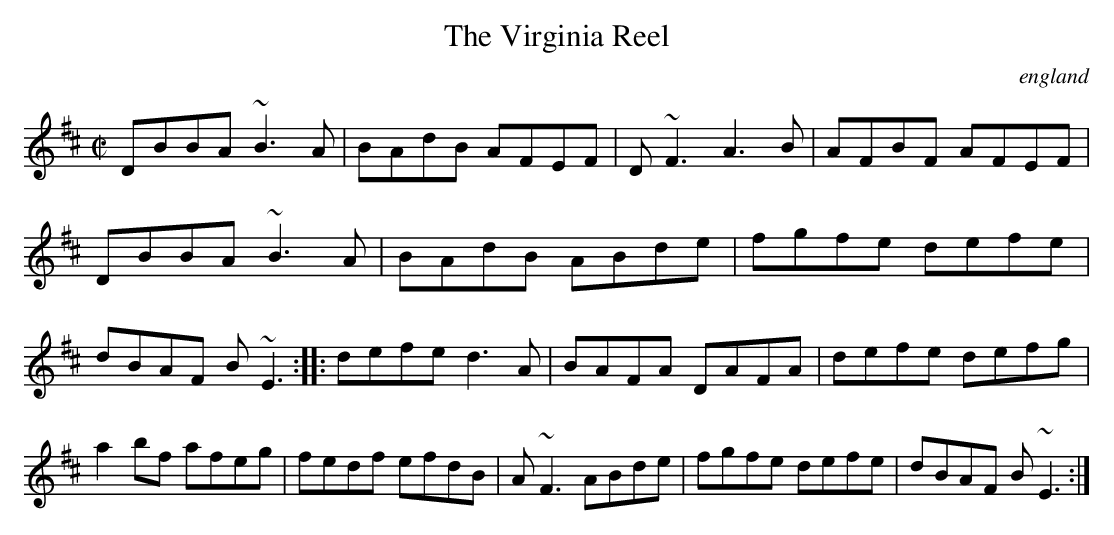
X:1
T:Virginia Reel, The
O:england
M:C|
K:D
DBBA ~B3A|BAdB AFEF|D~F3 A3B|AFBF AFEF|DBBA ~B3A|BAdB ABde|fgfe defe|dBAF B~E3::\
defe d3A|BAFA DAFA|defe defg|a2bf afeg|fedf efdB|A~F3 ABde|fgfe defe|dBAF B~E3:|
